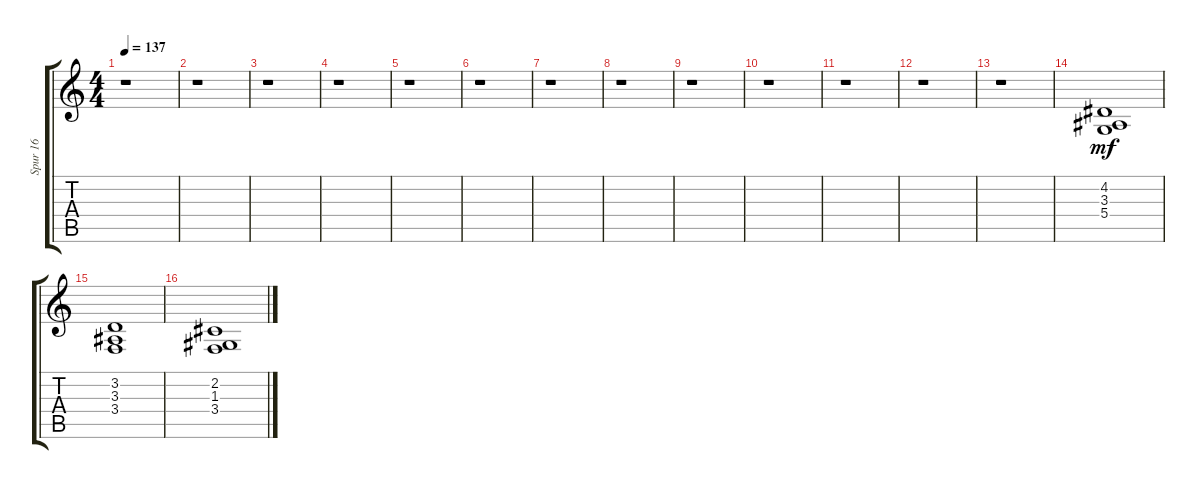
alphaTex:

\track ("Spur 16" "Spur 16") {instrument drawbarorgan}
\staff {score tabs}
\tuning (E4 B3 G3 D3 A2 E2) {hide}
\ts (4 4)
\tempo 137
\clef g2
\ks c
r.1{dy mf} |
r.1 |
r.1 |
r.1 |
r.1 |
r.1 |
r.1 |
r.1 |
r.1 |
r.1 |
r.1 |
r.1 |
r.1 |
(4.2 3.3 5.4).1{instrument drawbarorgan} |
(3.2 3.3 3.4).1 |
(2.2 1.3 3.4).1
